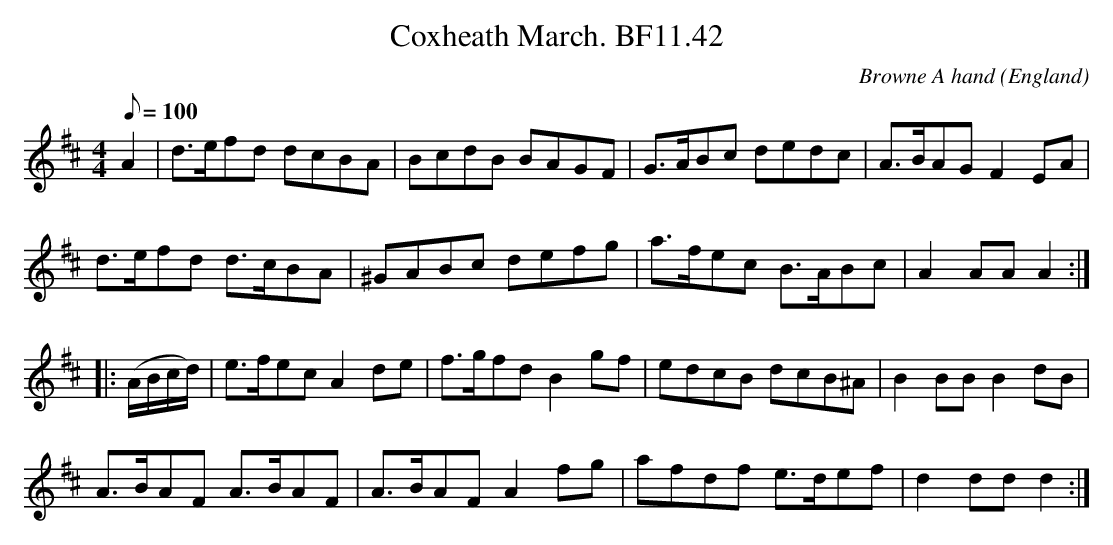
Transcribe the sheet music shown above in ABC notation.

X:1
T:Coxheath March. BF11.42
M:4/4
Q:100
C:Browne A hand
O:England
K:D
A2|d>ef-d dcBA|BcdB BAGF|G>ABc dedc|A>BAG F2EA|!
d>efd d>cBA|^GABc defg|a>fec B>ABc|A2AAA2::!
(A/B/c/d/)|e>fecA2de|f>gfdB2gf|edcB dcB^A|B2BBB2dB|!
A>BAF A>BAF|A>BAFA2fg|afdf e>def|d2ddd2:|]
